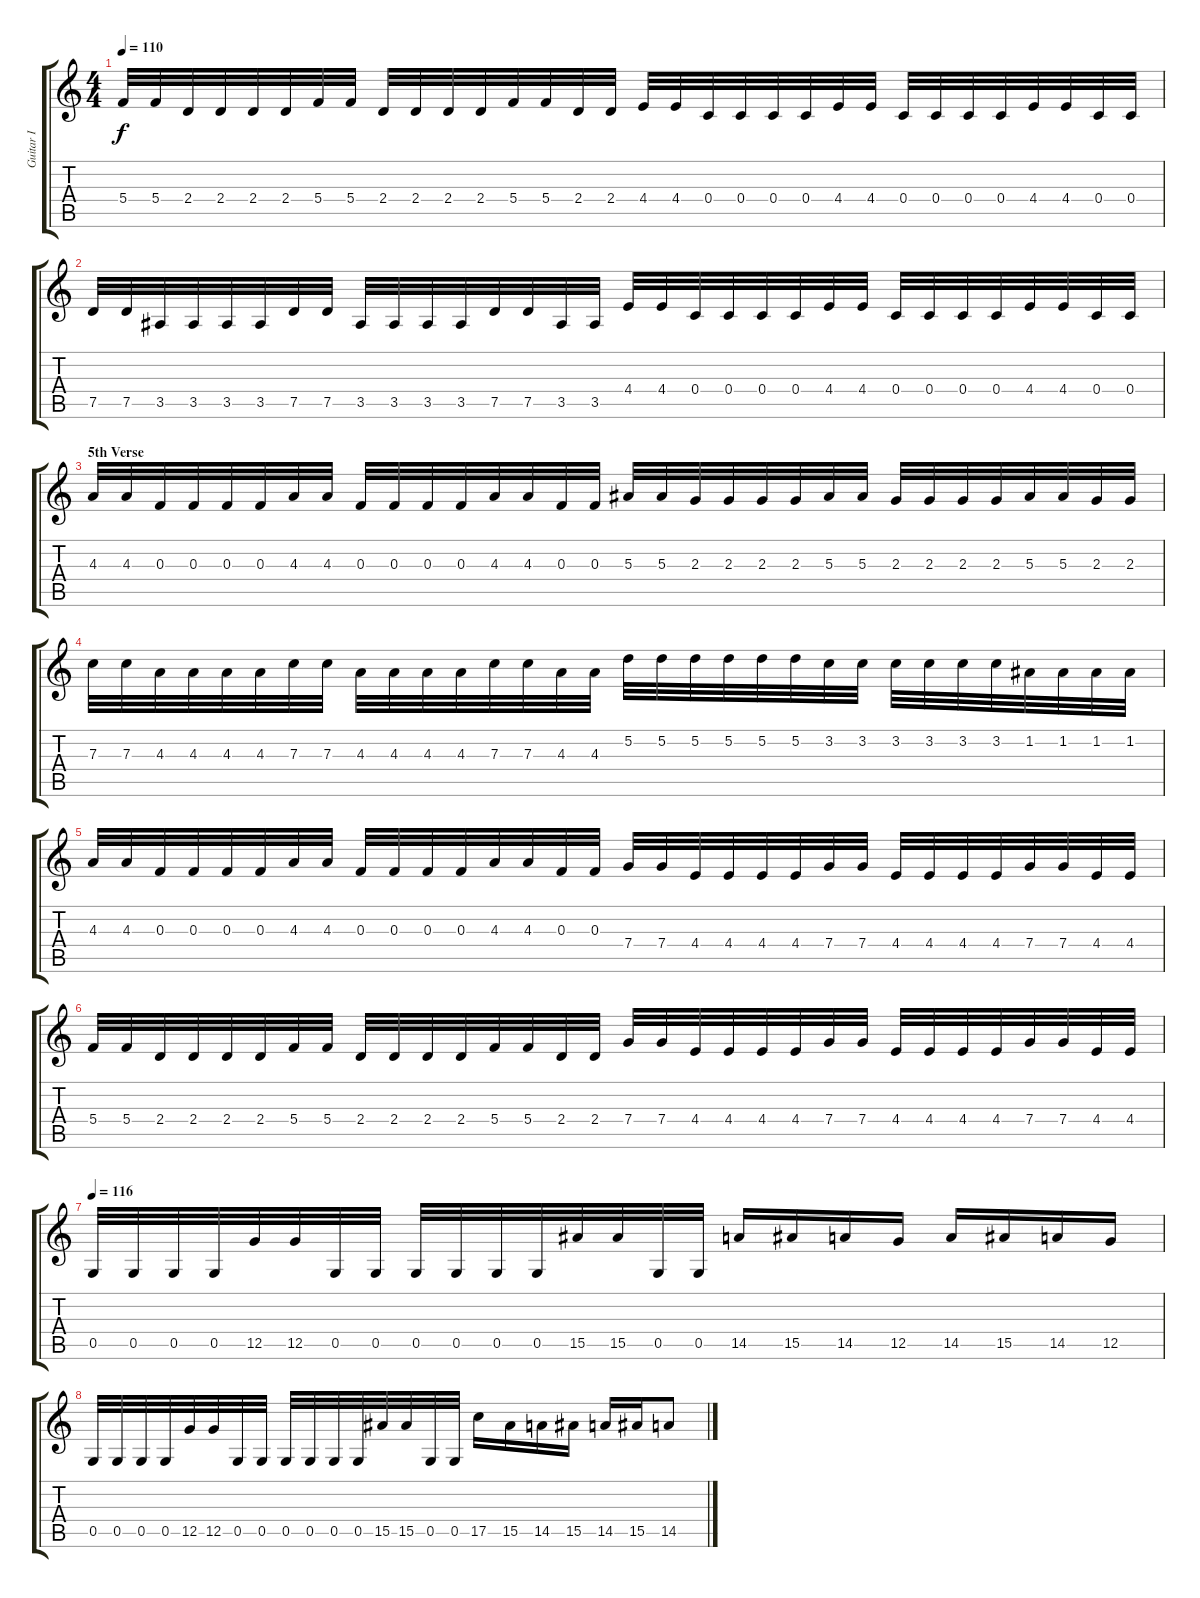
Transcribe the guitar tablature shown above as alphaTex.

\track ("Guitar I" "Guitar I") {instrument distortionguitar}
\staff {score tabs}
\tuning (D4 A3 F3 C3 G2 D2) {hide}
\ts (4 4)
\tempo 110
\clef g2
\ks c
5.4.32{dy f} 5.4.32 2.4.32 2.4.32 2.4.32 2.4.32 5.4.32 5.4.32 2.4.32 2.4.32 2.4.32 2.4.32 5.4.32 5.4.32 2.4.32 2.4.32 4.4.32 4.4.32 0.4.32 0.4.32 0.4.32 0.4.32 4.4.32 4.4.32 0.4.32 0.4.32 0.4.32 0.4.32 4.4.32 4.4.32 0.4.32 0.4.32 |
7.5.32 7.5.32 3.5.32 3.5.32 3.5.32 3.5.32 7.5.32 7.5.32 3.5.32 3.5.32 3.5.32 3.5.32 7.5.32 7.5.32 3.5.32 3.5.32 4.4.32 4.4.32 0.4.32 0.4.32 0.4.32 0.4.32 4.4.32 4.4.32 0.4.32 0.4.32 0.4.32 0.4.32 4.4.32 4.4.32 0.4.32 0.4.32 |
\section ("" "5th Verse")
4.3.32 4.3.32 0.3.32 0.3.32 0.3.32 0.3.32 4.3.32 4.3.32 0.3.32 0.3.32 0.3.32 0.3.32 4.3.32 4.3.32 0.3.32 0.3.32 5.3.32 5.3.32 2.3.32 2.3.32 2.3.32 2.3.32 5.3.32 5.3.32 2.3.32 2.3.32 2.3.32 2.3.32 5.3.32 5.3.32 2.3.32 2.3.32 |
7.3.32 7.3.32 4.3.32 4.3.32 4.3.32 4.3.32 7.3.32 7.3.32 4.3.32 4.3.32 4.3.32 4.3.32 7.3.32 7.3.32 4.3.32 4.3.32 5.2.32 5.2.32 5.2.32 5.2.32 5.2.32 5.2.32 3.2.32 3.2.32 3.2.32 3.2.32 3.2.32 3.2.32 1.2.32 1.2.32 1.2.32 1.2.32 |
4.3.32 4.3.32 0.3.32 0.3.32 0.3.32 0.3.32 4.3.32 4.3.32 0.3.32 0.3.32 0.3.32 0.3.32 4.3.32 4.3.32 0.3.32 0.3.32 7.4.32 7.4.32 4.4.32 4.4.32 4.4.32 4.4.32 7.4.32 7.4.32 4.4.32 4.4.32 4.4.32 4.4.32 7.4.32 7.4.32 4.4.32 4.4.32 |
5.4.32 5.4.32 2.4.32 2.4.32 2.4.32 2.4.32 5.4.32 5.4.32 2.4.32 2.4.32 2.4.32 2.4.32 5.4.32 5.4.32 2.4.32 2.4.32 7.4.32 7.4.32 4.4.32 4.4.32 4.4.32 4.4.32 7.4.32 7.4.32 4.4.32 4.4.32 4.4.32 4.4.32 7.4.32 7.4.32 4.4.32 4.4.32 |
\tempo 116
0.5.32 0.5.32 0.5.32 0.5.32 12.5.32 12.5.32 0.5.32 0.5.32 0.5.32 0.5.32 0.5.32 0.5.32 15.5.32 15.5.32 0.5.32 0.5.32 14.5.16 15.5.16 14.5.16 12.5.16 14.5.16 15.5.16 14.5.16 12.5.16 |
0.5.32 0.5.32 0.5.32 0.5.32 12.5.32 12.5.32 0.5.32 0.5.32 0.5.32 0.5.32 0.5.32 0.5.32 15.5.32 15.5.32 0.5.32 0.5.32 17.5.16 15.5.16 14.5.16 15.5.16 14.5.16 15.5.16 14.5.8
